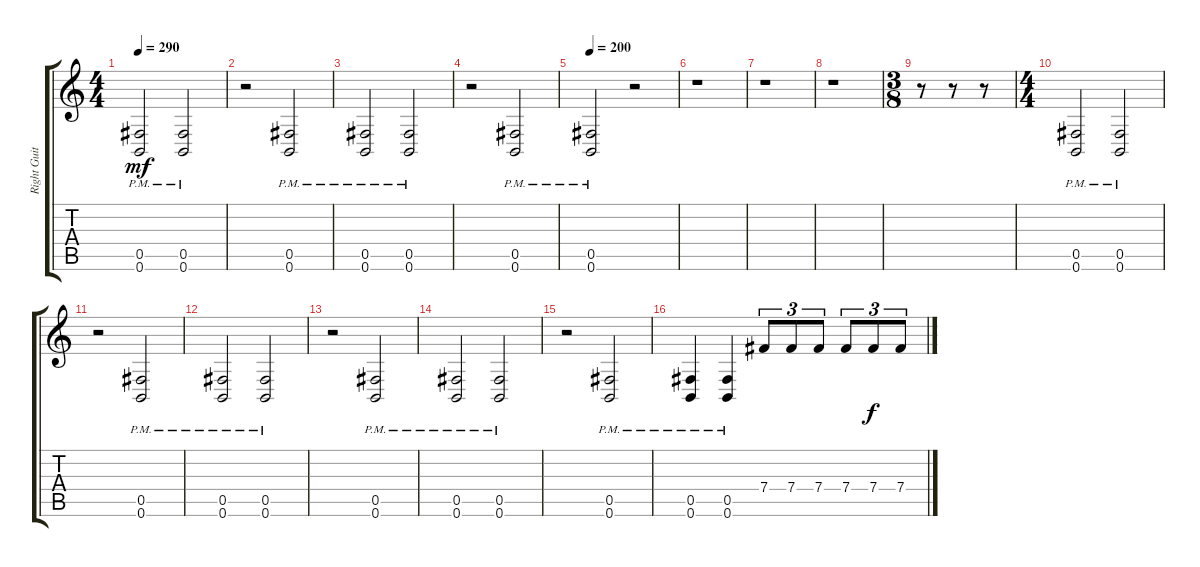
\track ("Right Guitar" "Right Guit") {instrument overdrivenguitar}
\staff {score tabs}
\tuning (Db4 Ab3 E3 B2 Gb2 B1) {hide}
\ts (4 4)
\tempo 290
\clef g2
\ks c
(0.5{pm} 0.6{pm}).2{dy mf} (0.5{pm} 0.6{pm}).2 |
r.2 (0.5{pm} 0.6{pm}).2 |
(0.5{pm} 0.6{pm}).2 (0.5{pm} 0.6{pm}).2 |
r.2 (0.5{pm} 0.6{pm}).2 |
\tempo 200
(0.5{pm} 0.6{pm}).2 r.2 |
r.1 |
r.1 |
r.1 |
\ts (3 8)
r.8 r.8 r.8 |
\ts (4 4)
(0.5{pm} 0.6{pm}).2 (0.5{pm} 0.6{pm}).2 |
r.2 (0.5{pm} 0.6{pm}).2 |
(0.5{pm} 0.6{pm}).2 (0.5{pm} 0.6{pm}).2 |
r.2 (0.5{pm} 0.6{pm}).2 |
(0.5{pm} 0.6{pm}).2 (0.5{pm} 0.6{pm}).2 |
r.2 (0.5{pm} 0.6{pm}).2 |
(0.5{pm} 0.6{pm}).4 (0.5{pm} 0.6{pm}).4 7.4.8{tu (3 2)} 7.4.8{tu (3 2)} 7.4.8{tu (3 2)} 7.4.8{tu (3 2)} 7.4.8{tu (3 2) dy f} 7.4.8{tu (3 2)}
